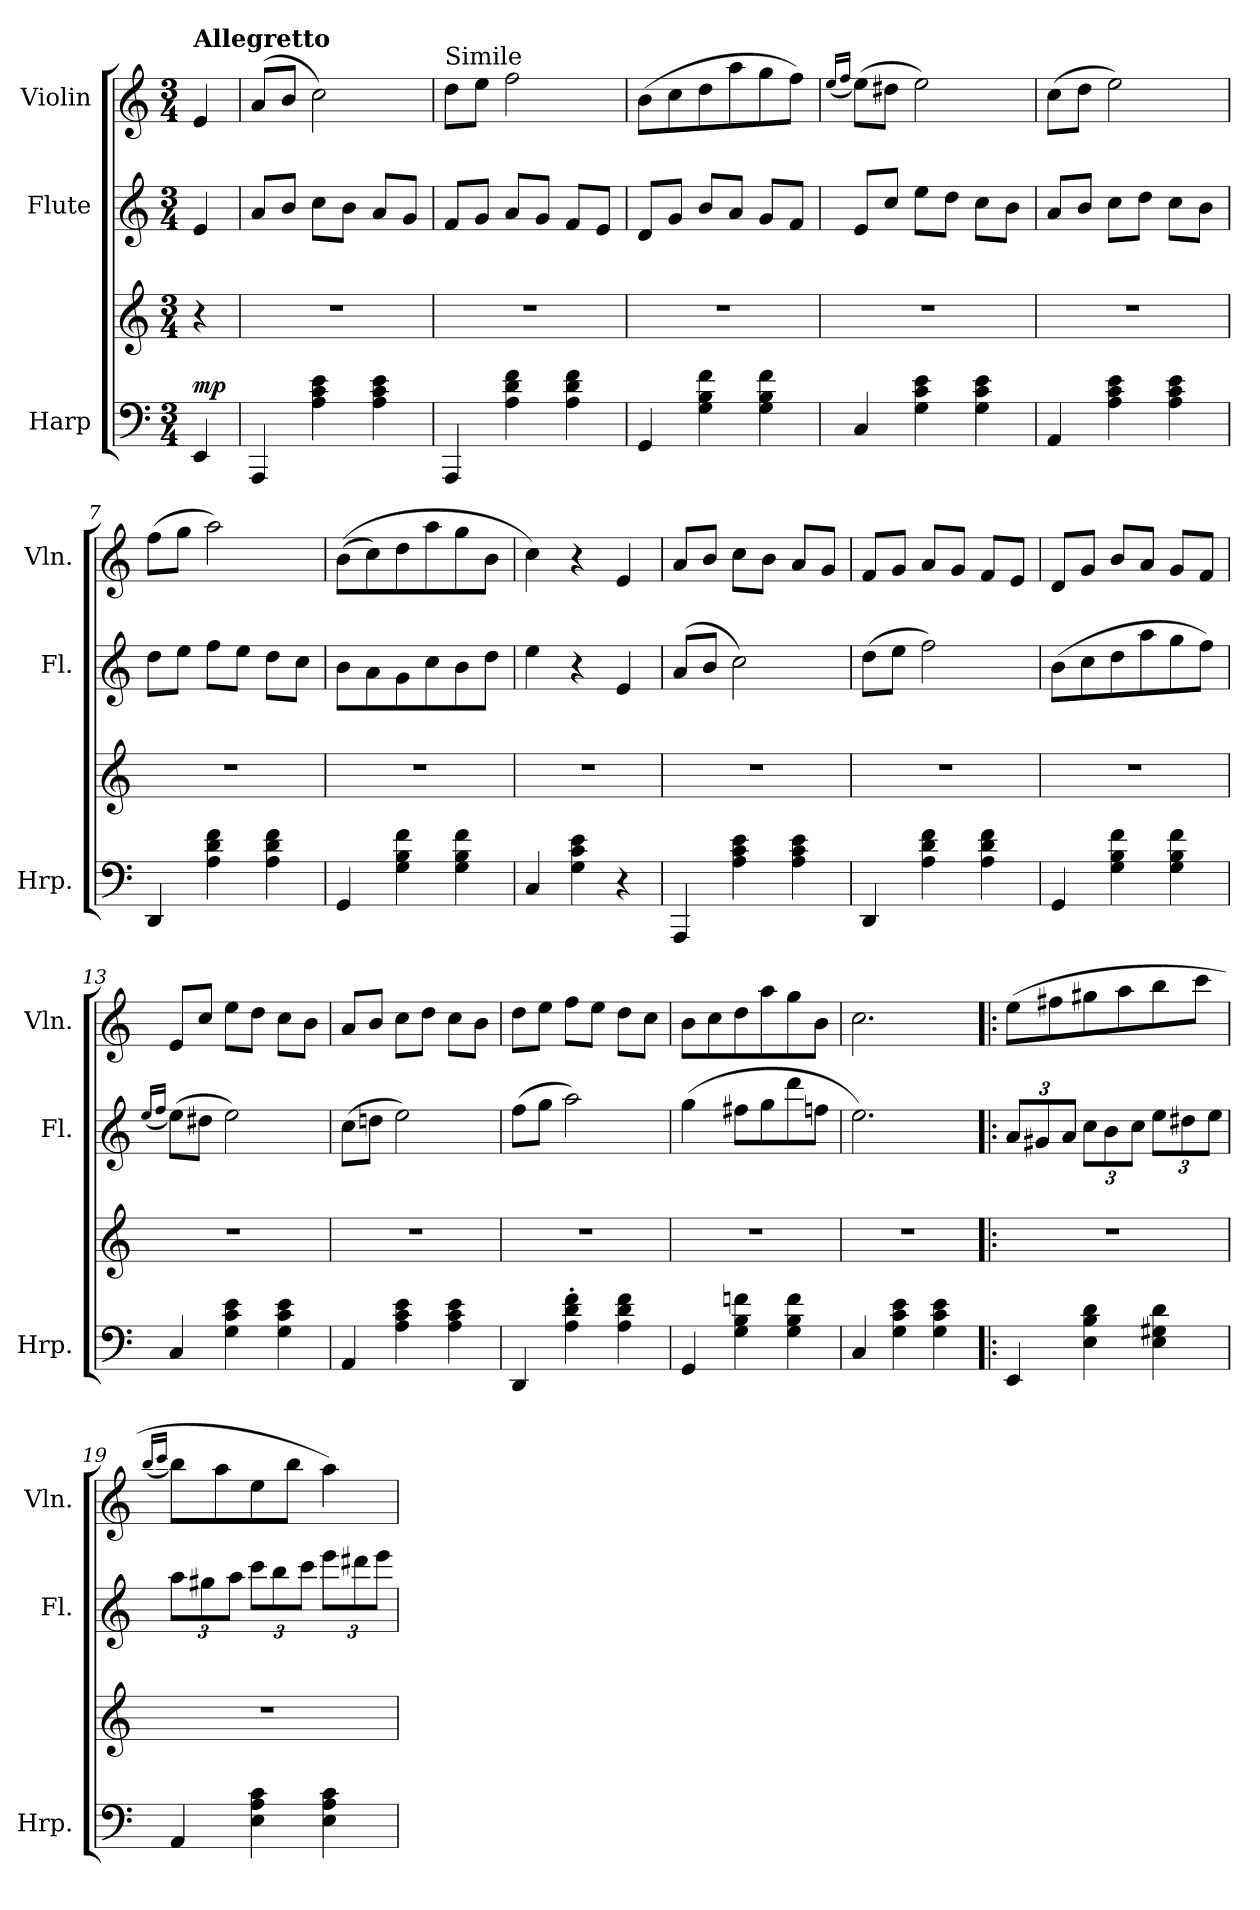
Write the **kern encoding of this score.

**kern	**kern	**dynam	**kern	**kern
*part3	*part3	*part3	*part2	*part1
*staff4	*staff3	*staff3/4	*staff2	*staff1
*I"Harp	*	*	*I"Flute	*I"Violin
*I'Hrp.	*	*	*I'Fl.	*I'Vln.
*clefF4	*clefG2	*	*clefG2	*clefG2
*k[]	*k[]	*	*k[]	*k[]
*M3/4	*M3/4	*	*M3/4	*M3/4
=1	=1	=1	=1	=1
!	!	!	!	!LO:TX:a:B:t=Allegretto
!	!	!LO:DY:a=2	!	!
4EE/	4r	mp	4e/	4e/
=2	=2	=2	=2	=2
4AAA/	2.r	.	8a/L	(8a/L
.	.	.	8b/J	8b/J
4A\ 4c\ 4e\	.	.	8cc\L	2cc\)
.	.	.	8b\J	.
4A\ 4c\ 4e\	.	.	8a/L	.
.	.	.	8g/J	.
=3	=3	=3	=3	=3
!	!	!	!	!LO:TX:a:t=Simile
4AAA/	2.r	.	8f/L	8dd\L
.	.	.	8g/J	8ee\J
4A\ 4d\ 4f\	.	.	8a/L	2ff\
.	.	.	8g/J	.
4A\ 4d\ 4f\	.	.	8f/L	.
.	.	.	8e/J	.
=4	=4	=4	=4	=4
4GG/	2.r	.	8d/L	(8b\L
.	.	.	8g/J	8cc\
4G\ 4B\ 4f\	.	.	8b/L	8dd\
.	.	.	8a/J	8aa\
4G\ 4B\ 4f\	.	.	8g/L	8gg\
.	.	.	8f/J	8ff\J)
=5	=5	=5	=5	=5
.	.	.	.	(16qee/LL
.	.	.	.	16qff/JJ
4C/	2.r	.	8e/L	(8ee\L)
.	.	.	8cc/J	8dd#X\J
4G\ 4c\ 4e\	.	.	8ee\L	2ee\)
.	.	.	8dd\J	.
4G\ 4c\ 4e\	.	.	8cc\L	.
.	.	.	8b\J	.
!!LO:LB:g=z
=6	=6	=6	=6	=6
4AA/	2.r	.	8a/L	(8cc\L
.	.	.	8b/J	8dd\J
4A\ 4c\ 4e\	.	.	8cc\L	2ee\)
.	.	.	8dd\J	.
4A\ 4c\ 4e\	.	.	8cc\L	.
.	.	.	8b\J	.
=7	=7	=7	=7	=7
4DD/	2.r	.	8dd\L	(8ff\L
.	.	.	8ee\J	8gg\J
4A\ 4d\ 4f\	.	.	8ff\L	2aa\)
.	.	.	8ee\J	.
4A\ 4d\ 4f\	.	.	8dd\L	.
.	.	.	8cc\J	.
=8	=8	=8	=8	=8
4GG/	2.r	.	8b\L	((8b\L
.	.	.	8a\	8cc\)
4G\ 4B\ 4f\	.	.	8g\	8dd\
.	.	.	8cc\	8aa\
4G\ 4B\ 4f\	.	.	8b\	8gg\
.	.	.	8dd\J	8b\J
=9	=9	=9	=9	=9
4C/	2.r	.	4ee\	4cc\)
4G\ 4c\ 4e\	.	.	4r	4r
4r	.	.	4e/	4e/
=10	=10	=10	=10	=10
4AAA/	2.r	.	(8a/L	8a/L
.	.	.	8b/J	8b/J
4A\ 4c\ 4e\	.	.	2cc\)	8cc\L
.	.	.	.	8b\J
4A\ 4c\ 4e\	.	.	.	8a/L
.	.	.	.	8g/J
!!LO:LB:g=z
=11	=11	=11	=11	=11
4DD/	2.r	.	(8dd\L	8f/L
.	.	.	8ee\J	8g/J
4A\ 4d\ 4f\	.	.	2ff\)	8a/L
.	.	.	.	8g/J
4A\ 4d\ 4f\	.	.	.	8f/L
.	.	.	.	8e/J
=12	=12	=12	=12	=12
4GG/	2.r	.	(8b\L	8d/L
.	.	.	8cc\	8g/J
4G\ 4B\ 4f\	.	.	8dd\	8b/L
.	.	.	8aa\	8a/J
4G\ 4B\ 4f\	.	.	8gg\	8g/L
.	.	.	8ff\J)	8f/J
=13	=13	=13	=13	=13
.	.	.	(16qee/LL	.
.	.	.	16qff/JJ	.
4C/	2.r	.	(8ee\L)	8e/L
.	.	.	8dd#X\J	8cc/J
4G\ 4c\ 4e\	.	.	2ee\)	8ee\L
.	.	.	.	8dd\J
4G\ 4c\ 4e\	.	.	.	8cc\L
.	.	.	.	8b\J
=14	=14	=14	=14	=14
4AA/	2.r	.	(8cc\L	8a/L
.	.	.	8ddn\J	8b/J
4A\ 4c\ 4e\	.	.	2ee\)	8cc\L
.	.	.	.	8dd\J
4A\ 4c\ 4e\	.	.	.	8cc\L
.	.	.	.	8b\J
=15	=15	=15	=15	=15
4DD/	2.r	.	(8ff\L	8dd\L
.	.	.	8gg\J	8ee\J
4A\' 4d\' 4f\'	.	.	2aa\)	8ff\L
.	.	.	.	8ee\J
4A\ 4d\ 4f\	.	.	.	8dd\L
.	.	.	.	8cc\J
!!LO:PB:g=z
=16	=16	=16	=16	=16
4GG/	2.r	.	(4gg\	8b\L
.	.	.	.	8cc\
4G\ 4B\ 4fn\	.	.	8ff#X\L	8dd\
.	.	.	8gg\	8aa\
4G\ 4B\ 4f\	.	.	8ddd\	8gg\
.	.	.	8ffn\J	8b\J
=17	=17	=17	=17	=17
4C/	2.r	.	2.ee\)	2.cc\
4G\ 4c\ 4e\	.	.	.	.
4G\ 4c\ 4e\	.	.	.	.
=18!|:	=18!|:	=18!|:	=18!|:	=18!|:
*	*	*	*Xbrackettup	*
4EE/	2.r	.	12a/L	(8ee\L
.	.	.	12g#X/	.
.	.	.	.	8ff#X\
.	.	.	12a/J	.
4E\ 4B\ 4d\	.	.	12cc\L	8gg#X\
.	.	.	12b\	.
.	.	.	.	8aa\
.	.	.	12cc\J	.
4E\ 4G#X\ 4d\	.	.	12ee\L	8bb\
.	.	.	12dd#X\	.
.	.	.	.	8ccc\J
.	.	.	12ee\J	.
=19	=19	=19	=19	=19
.	.	.	.	(16qbb/LL
.	.	.	.	16qccc/JJ
4AA/	2.r	.	12aa\L	8bb\L)
.	.	.	12gg#X\	.
.	.	.	.	8aa\
.	.	.	12aa\J	.
4E\ 4A\ 4c\	.	.	12ccc\L	8ee\
.	.	.	12bb\	.
.	.	.	.	8bb\J
.	.	.	12ccc\J	.
4E\ 4A\ 4c\	.	.	12eee\L	4aa\)
.	.	.	12ddd#X\	.
.	.	.	12eee\J	.
=	=	=	=	=
*-	*-	*-	*-	*-
